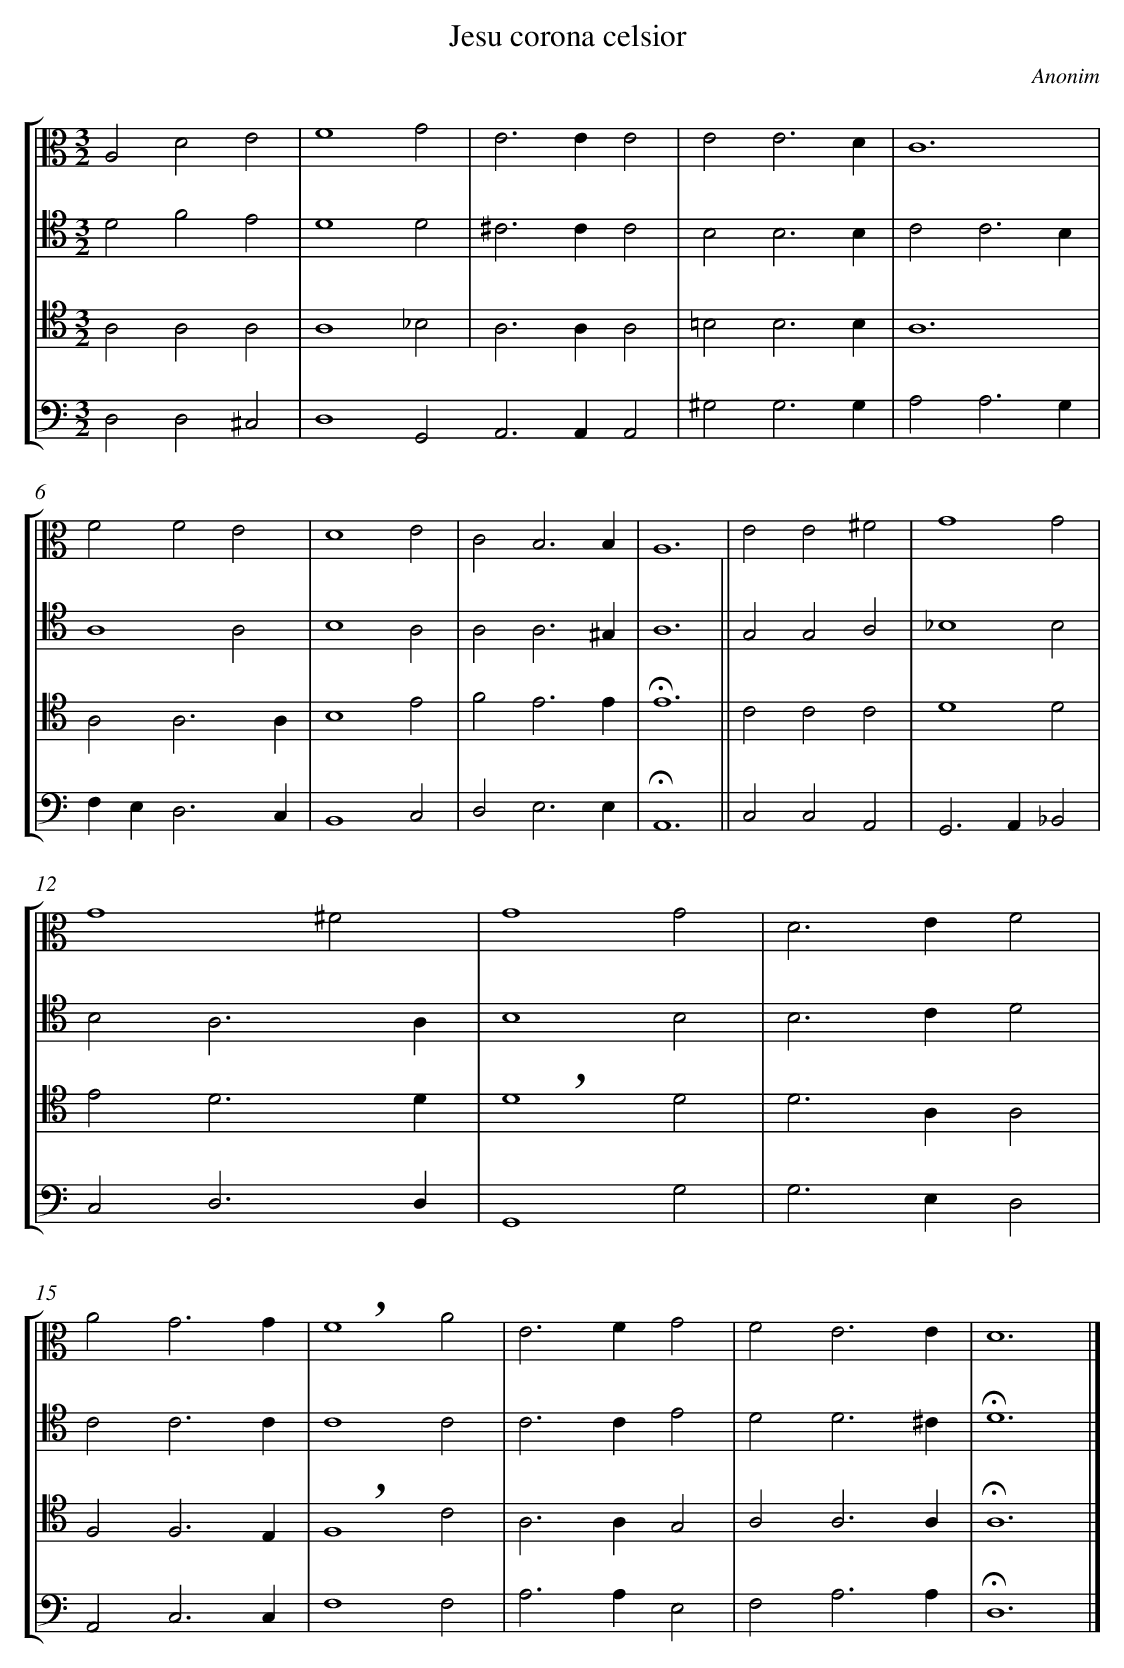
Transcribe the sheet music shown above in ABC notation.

X:1
T: Jesu corona celsior
C: Anonim
L: 1/4
M: 3/2
%%staves [1 2 3 4]
V: 1 clef=alto
V: 2 clef=tenor
V: 3 clef=tenor
V: 4 clef=bass
K: C
[V:1] A,2D2E2 |
[V:2] D2F2E2 |
[V:3] A,2A,2A,2 |
[V:4] D,2D,2^C,2 |
[V:1] F4G2 |
[V:2] D4D2 |
[V:3] A,4_B,2 |
[V:4] D,4G,,2 [|]
[V:1] E2>E2E2 |
[V:2] ^C2>C2C2 |
[V:3] A,2>A,2A,2 |
[V:4] A,,2>A,,2A,,2 |
[V:1] E2E3D |
[V:2] B,2B,3B, |
[V:3] =B,2B,3B, |
[V:4] ^G,2G,3G, |
[V:1] C6 |
[V:2] C2C3B, |
[V:3] A,6 |
[V:4] A,2A,3G, |
[V:1] F2F2E2 |
[V:2] A,4A,2 |
[V:3] A,2A,3A, |
[V:4] F,E,2<D,2C, |
[V:1] D4E2 |
[V:2] B,4A,2 |
[V:3] B,4E2 |
[V:4] B,,4C,2 |
[V:1] C2B,3B, |
[V:2] A,2A,3^G, |
[V:3] F2E3E |
[V:4] D,2E,3E, |
[V:1] A,6 |
[V:2] A,6 ||
[V:3] !fermata!E6 ||
[V:4] !fermata!A,,6 ||
[V:1] E2E2^F2 |
[V:2] G,2G,2A,2 |
[V:3] C2C2C2 |
[V:4] C,2C,2A,,2 |
[V:1] G4G2 |
[V:2] _B,4B,2 |
[V:3] D4D2 |
[V:4] G,,2>A,,2_B,,2 |
[V:1] G4^F2 |
[V:2] B,2A,3A, |
[V:3] E2D3D |
[V:4] C,2D,3D, |
[V:1] G4G2 |
[V:2] B,4B,2 |
[V:3] !breath!D4D2 |
[V:4] G,,4G,2 |
[V:1] D2>E2F2 |
[V:2] B,2>C2D2 |
[V:3] D2>A,2A,2 |
[V:4] G,2>E,2D,2 |
[V:1] A2G3G |
[V:2] C2C3C |
[V:3] F,2F,3E, |
[V:4] A,,2C,3C, |
[V:1] !breath!F4A2 |
[V:2] C4C2 |
[V:3] !breath!F,4C2 |
[V:4] F,4F,2 |
[V:1] E2>F2G2 |
[V:2] C2>C2E2 |
[V:3] A,2>A,2G,2 |
[V:4] A,2>A,2E,2 |
[V:1] F2E3E |
[V:2] D2D3^C |
[V:3] A,2A,3A, |
[V:4] F,2A,3A, |
[V:1] D6 |]
[V:2] !fermata!D6 |]
[V:3] !fermata!A,6 |]
[V:4] !fermata!D,6 |]
